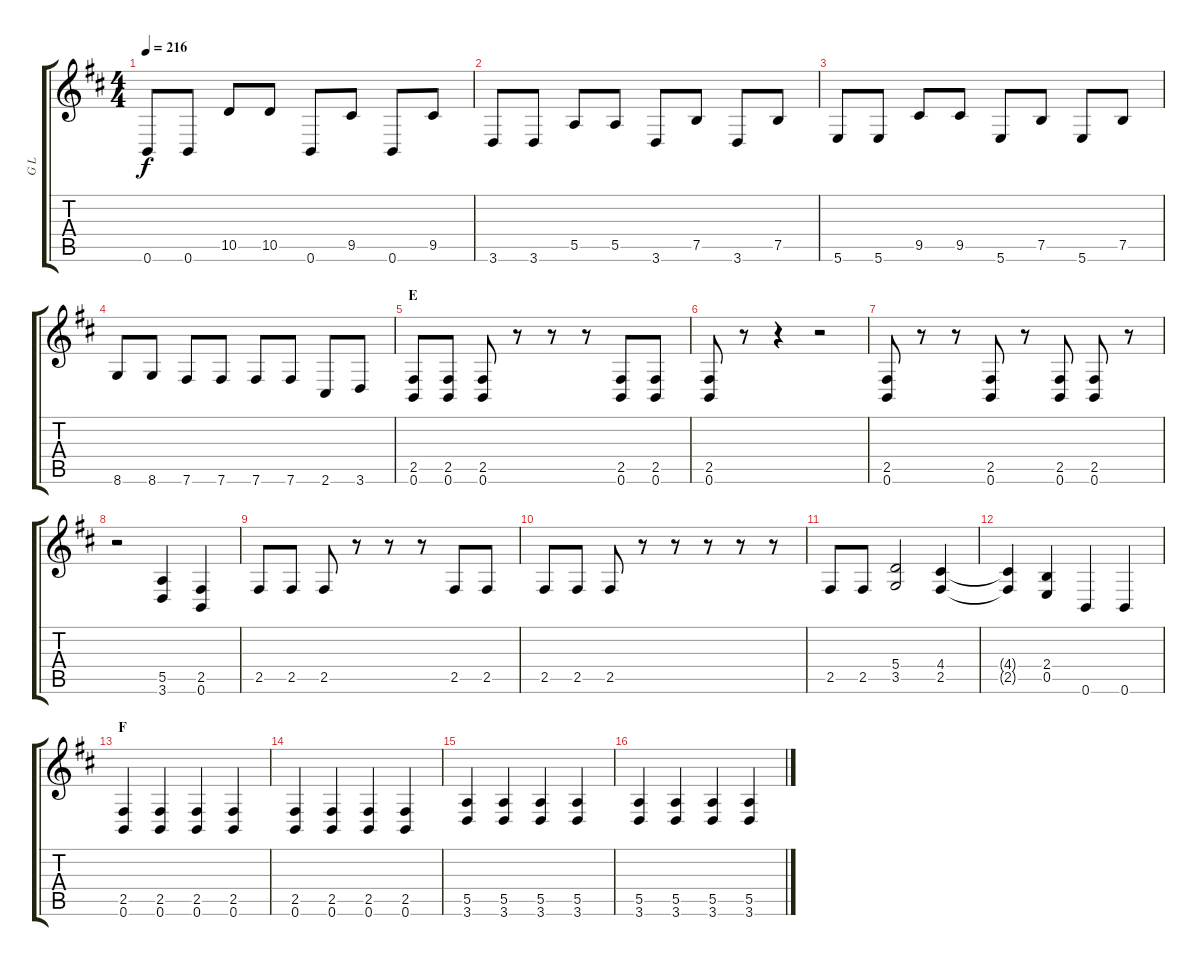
\track ("G L" "G L") {instrument distortionguitar}
\staff {score tabs}
\tuning (B3 Gb3 D3 A2 E2 B1) {hide}
\ts (4 4)
\tempo 216
\clef g2
\ks d
0.6.8{dy f} 0.6.8 10.5.8 10.5.8 0.6.8 9.5.8 0.6.8 9.5.8 |
3.6.8 3.6.8 5.5.8 5.5.8 3.6.8 7.5.8 3.6.8 7.5.8 |
5.6.8 5.6.8 9.5.8 9.5.8 5.6.8 7.5.8 5.6.8 7.5.8 |
8.6.8 8.6.8 7.6.8 7.6.8 7.6.8 7.6.8 2.6.8 3.6.8 |
\section ("" "E")
(2.5 0.6).8 (2.5 0.6).8 (2.5 0.6).8 r.8 r.8 r.8 (2.5 0.6).8 (2.5 0.6).8 |
(2.5 0.6).8 r.8 r.4 r.2 |
(2.5 0.6).8 r.8 r.8 (2.5 0.6).8 r.8 (2.5 0.6).8 (2.5 0.6).8 r.8 |
r.2 (5.5 3.6).4 (2.5 0.6).4 |
2.5.8 2.5.8 2.5.8 r.8 r.8 r.8 2.5.8 2.5.8 |
2.5.8 2.5.8 2.5.8 r.8 r.8 r.8 r.8 r.8 |
2.5.8 2.5.8 (5.4 3.5).2 (4.4 2.5).4 |
(4.4{t} 2.5{t}).4 (2.4 0.5).4 0.6.4 0.6.4 |
\section ("" "F")
(2.5 0.6).4 (2.5 0.6).4 (2.5 0.6).4 (2.5 0.6).4 |
(2.5 0.6).4 (2.5 0.6).4 (2.5 0.6).4 (2.5 0.6).4 |
(5.5 3.6).4 (5.5 3.6).4 (5.5 3.6).4 (5.5 3.6).4 |
(5.5 3.6).4 (5.5 3.6).4 (5.5 3.6).4 (5.5 3.6).4
